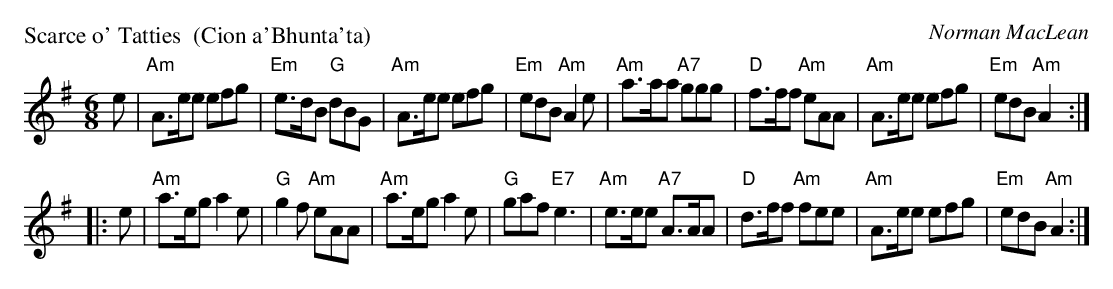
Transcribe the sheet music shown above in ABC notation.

X:1
P: Scarce o' Tatties  (Cion a'Bhunta'ta)
C: Norman MacLean
L: 1/8
M: 6/8
K: Ador
e |\
"Am"A>ee     efg | "Em"e>dB "G"dBG | "Am"A>ee efg | "Em"edB "Am"A2e |\
"Am"a>aa "A7"ggg | "D"f>ff "Am"eAA | "Am"A>ee efg | "Em"edB "Am"A2 :|
|: e |\
"Am"a>eg     a2e  | "G"g2f  "Am"eAA | "Am"a>eg a2e |  "G"gaf "E7"e3 |\
"Am"e>ee "A7"A>AA | "D"d>ff "Am"fee | "Am"A>ee efg | "Em"edB "Am"A2 :|
